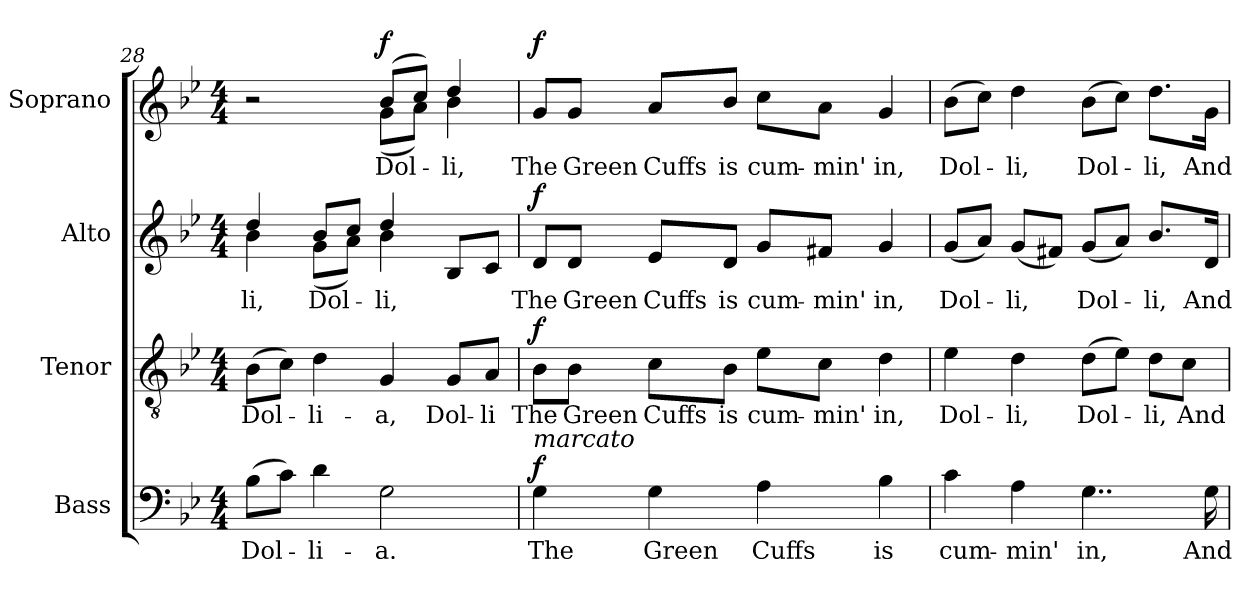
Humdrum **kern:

**kern	**text	**dynam	**kern	**text	**dynam	**kern	**text	**dynam	**kern	**text	**dynam
*part4	*part4	*part4	*part3	*part3	*part3	*part2	*part2	*part2	*part1	*part1	*part1
*staff4	*staff4	*staff4	*staff3	*staff3	*staff3	*staff2	*staff2	*staff2	*staff1	*staff1	*staff1
*I"Bass	*	*	*I"Tenor	*	*	*I"Alto	*	*	*I"Soprano	*	*
*I'B.	*	*	*I'T.	*	*	*I'A.	*	*	*I'S.	*	*
*clefF4	*	*	*clefGv2	*	*	*clefG2	*	*	*clefG2	*	*
*	*	*	*ITrd7c12	*	*	*	*	*	*	*	*
*k[b-e-]	*	*	*k[b-e-]	*	*	*k[b-e-]	*	*	*k[b-e-]	*	*
*B-:	*	*	*B-:	*	*	*B-:	*	*	*B-:	*	*
*M4/4	*	*	*M4/4	*	*	*M4/4	*	*	*M4/4	*	*
=28	=28	=28	=28	=28	=28	=28	=28	=28	=28	=28	=28
!	!LO:LY:b:color=#000000	!	!	!	!	!	!	!	!	!	!
!	!	!	!	!LO:LY:b:color=#000000	!	!	!	!	!	!	!
!	!	!	!	!	!	!	!LO:LY:b:color=#000000	!	!	!	!
*	*	*	*	*	*	*^	*	*	*^	*	*
(8B-i\L	Dol-	.	(8BB-i\L	Dol-	.	4ddi/	4b-i\	-li,	.	2r	2ryy	.	.
8ci\J)	.	.	8Ci\J)	.	.	.	.	.	.	.	.	.	.
!	!LO:LY:b:color=#000000	!	!	!	!	!	!	!	!	!	!	!	!
!	!	!	!	!LO:LY:b:color=#000000	!	!	!	!	!	!	!	!	!
!	!	!	!	!	!	!	!	!LO:LY:b:color=#000000	!	!	!	!	!
4di\	-li-	.	4Di\	-li-	.	8b-i/L	(8gi\L	Dol-	.	.	.	.	.
.	.	.	.	.	.	8cci/J	8ai\J)	.	.	.	.	.	.
!	!LO:LY:b:color=#000000	!	!	!	!	!	!	!	!	!	!	!	!
!	!	!	!	!LO:LY:b:color=#000000	!	!	!	!	!	!	!	!	!
!	!	!	!	!	!	!	!	!LO:LY:b:color=#000000	!	!	!	!	!
!	!	!	!	!	!	!	!	!	!	!	!	!LO:LY:b:color=#000000	!
2Gi\	-a.	.	4GGi/	-a,	.	4ddi/	4b-i\	-li,	.	(8b-i/L	(8gi\L	Dol-	f
.	.	.	.	.	.	.	.	.	.	8cci/J)	8ai\J)	.	.
!	!	!	!	!LO:LY:b:color=#000000	!	!	!	!	!	!	!	!	!
!	!	!	!	!	!	!	!	!	!	!	!	!LO:LY:b:color=#000000	!
.	.	.	8GGi/L	Dol-	.	8B-i/L	4ryy	.	.	4ddi/	4b-i\	-li,	.
!	!	!	!	!LO:LY:b:color=#000000	!	!	!	!	!	!	!	!	!
.	.	.	8AAi/J	-li	.	8ci/J	.	.	.	.	.	.	.
*	*	*	*	*	*	*v	*v	*	*	*	*	*	*
*	*	*	*	*	*	*	*	*	*v	*v	*	*
!!LO:LB:g=z
=29	=29	=29	=29	=29	=29	=29	=29	=29	=29	=29	=29
!	!LO:LY:b:color=#000000	!	!	!	!	!	!	!	!	!	!
!	!	!	!	!LO:LY:b:color=#000000	!	!	!	!	!	!	!
!	!	!	!	!	!	!	!LO:LY:b:color=#000000	!	!	!	!
!LO:TX:a:i:t=marcato	!	!	!	!	!	!	!	!	!	!	!
!	!	!	!	!	!	!	!	!	!	!LO:LY:b:color=#000000	!
4Gi\	The	f	8BB-i\L	The	f	8di/L	The	f	8gi/L	The	f
!	!	!	!	!LO:LY:b:color=#000000	!	!	!	!	!	!	!
!	!	!	!	!	!	!	!LO:LY:b:color=#000000	!	!	!	!
!	!	!	!	!	!	!	!	!	!	!LO:LY:b:color=#000000	!
.	.	.	8BB-i\J	Green	.	8di/J	Green	.	8gi/J	Green	.
!	!LO:LY:b:color=#000000	!	!	!	!	!	!	!	!	!	!
!	!	!	!	!LO:LY:b:color=#000000	!	!	!	!	!	!	!
!	!	!	!	!	!	!	!LO:LY:b:color=#000000	!	!	!	!
!	!	!	!	!	!	!	!	!	!	!LO:LY:b:color=#000000	!
4Gi\	Green	.	8Ci\L	Cuffs	.	8e-i/L	Cuffs	.	8ai/L	Cuffs	.
!	!	!	!	!LO:LY:b:color=#000000	!	!	!	!	!	!	!
!	!	!	!	!	!	!	!LO:LY:b:color=#000000	!	!	!	!
!	!	!	!	!	!	!	!	!	!	!LO:LY:b:color=#000000	!
.	.	.	8BB-i\J	is	.	8di/J	is	.	8b-i/J	is	.
!	!LO:LY:b:color=#000000	!	!	!	!	!	!	!	!	!	!
!	!	!	!	!LO:LY:b:color=#000000	!	!	!	!	!	!	!
!	!	!	!	!	!	!	!LO:LY:b:color=#000000	!	!	!	!
!	!	!	!	!	!	!	!	!	!	!LO:LY:b:color=#000000	!
4Ai\	Cuffs	.	8E-i\L	cum-	.	8gi/L	cum-	.	8cci\L	cum-	.
!	!	!	!	!LO:LY:b:color=#000000	!	!	!	!	!	!	!
!	!	!	!	!	!	!	!LO:LY:b:color=#000000	!	!	!	!
!	!	!	!	!	!	!	!	!	!	!LO:LY:b:color=#000000	!
.	.	.	8Ci\J	-min'	.	8f#Xi/J	-min'	.	8ai\J	-min'	.
!	!LO:LY:b:color=#000000	!	!	!	!	!	!	!	!	!	!
!	!	!	!	!LO:LY:b:color=#000000	!	!	!	!	!	!	!
!	!	!	!	!	!	!	!LO:LY:b:color=#000000	!	!	!	!
!	!	!	!	!	!	!	!	!	!	!LO:LY:b:color=#000000	!
4B-i\	is	.	4Di\	in,	.	4gi/	in,	.	4gi/	in,	.
=30	=30	=30	=30	=30	=30	=30	=30	=30	=30	=30	=30
!	!LO:LY:b:color=#000000	!	!	!	!	!	!	!	!	!	!
!	!	!	!	!LO:LY:b:color=#000000	!	!	!	!	!	!	!
!	!	!	!	!	!	!	!LO:LY:b:color=#000000	!	!	!	!
!	!	!	!	!	!	!	!	!	!	!LO:LY:b:color=#000000	!
4ci\	cum-	.	4E-i\	Dol-	.	(8gi/L	Dol-	.	(8b-i\L	Dol-	.
.	.	.	.	.	.	8ai/J)	.	.	8cci\J)	.	.
!	!LO:LY:b:color=#000000	!	!	!	!	!	!	!	!	!	!
!	!	!	!	!LO:LY:b:color=#000000	!	!	!	!	!	!	!
!	!	!	!	!	!	!	!LO:LY:b:color=#000000	!	!	!	!
!	!	!	!	!	!	!	!	!	!	!LO:LY:b:color=#000000	!
4Ai\	-min'	.	4Di\	-li,	.	(8gi/L	-li,	.	4ddi\	-li,	.
.	.	.	.	.	.	8f#Xi/J)	.	.	.	.	.
!	!LO:LY:b:color=#000000	!	!	!	!	!	!	!	!	!	!
!	!	!	!	!LO:LY:b:color=#000000	!	!	!	!	!	!	!
!	!	!	!	!	!	!	!LO:LY:b:color=#000000	!	!	!	!
!	!	!	!	!	!	!	!	!	!	!LO:LY:b:color=#000000	!
4..Gi\	in,	.	(8Di\L	Dol-	.	(8gi/L	Dol-	.	(8b-i\L	Dol-	.
.	.	.	8E-i\J)	.	.	8ai/J)	.	.	8cci\J)	.	.
!	!	!	!	!LO:LY:b:color=#000000	!	!	!	!	!	!	!
!	!	!	!	!	!	!	!LO:LY:b:color=#000000	!	!	!	!
!	!	!	!	!	!	!	!	!	!	!LO:LY:b:color=#000000	!
.	.	.	8Di\L	-li,	.	8.b-i/L	-li,	.	8.ddi\L	-li,	.
!	!	!	!	!LO:LY:b:color=#000000	!	!	!	!	!	!	!
.	.	.	8Ci\J	And	.	.	.	.	.	.	.
!	!LO:LY:b:color=#000000	!	!	!	!	!	!	!	!	!	!
!	!	!	!	!	!	!	!LO:LY:b:color=#000000	!	!	!	!
!	!	!	!	!	!	!	!	!	!	!LO:LY:b:color=#000000	!
16Gi\	And	.	.	.	.	16di/Jk	And	.	16gi\Jk	And	.
=	=	=	=	=	=	=	=	=	=	=	=
*-	*-	*-	*-	*-	*-	*-	*-	*-	*-	*-	*-
